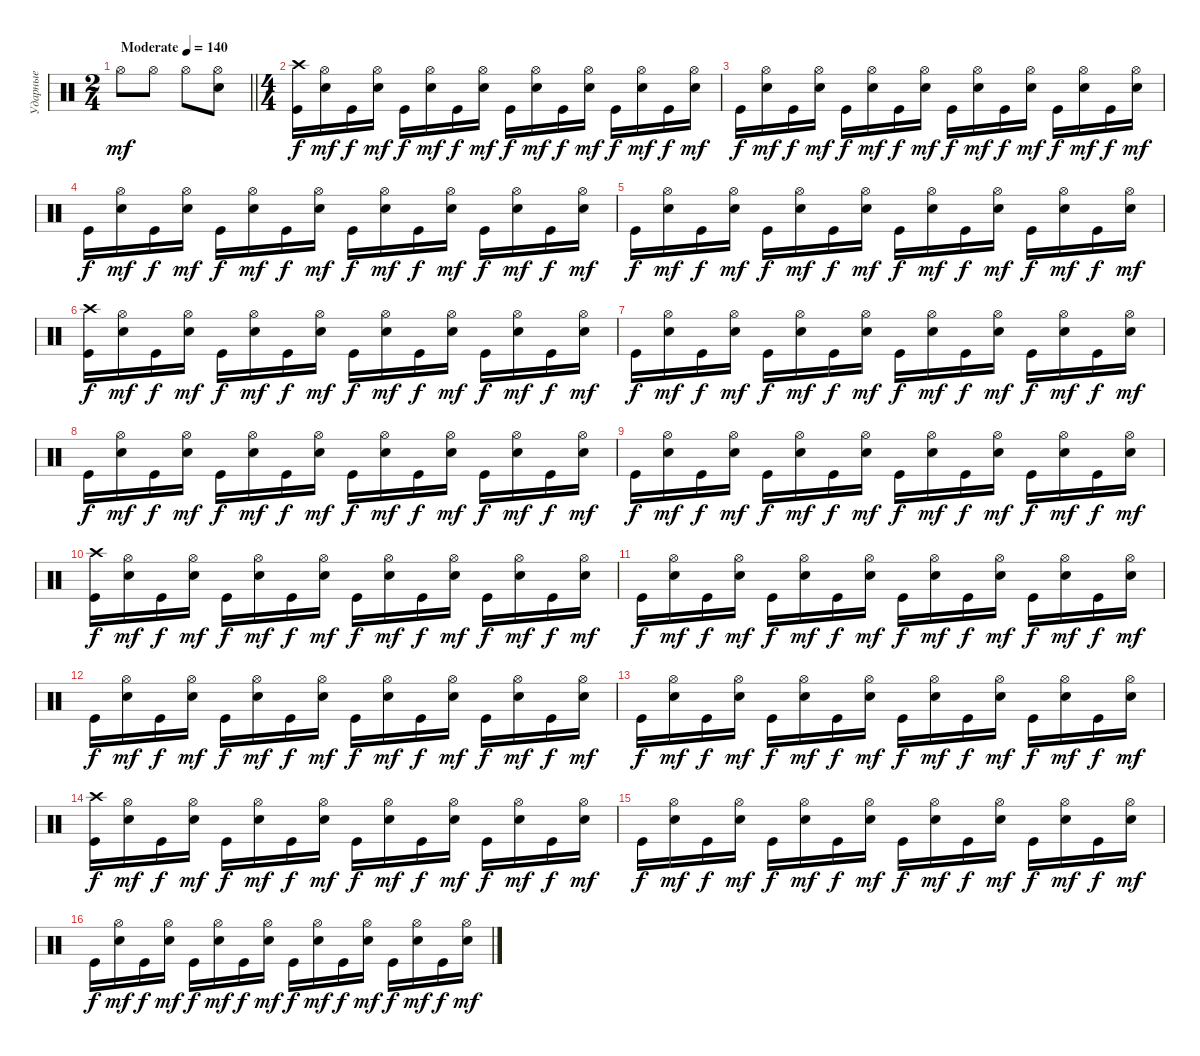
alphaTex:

\track ("Ударные" "Ударные") {instrument percussion}
\staff {score}
\articulation defaults
\ts (2 4)
\tempo (140 "Moderate")
\clef neutral
\barLineRight lightlight
\ks c "Hi-Hat (open)".8{dy mf} "Hi-Hat (open)".8 "Hi-Hat (open)".8
("Electric Snare (hit)" "Hi-Hat (open)").8 |
\ts (4 4)
\section ("" "")
("Kick (hit)" "Crash high (hit)").16{dy f} ("Electric Snare (hit)" "Hi-Hat (open)").16{dy mf} "Kick (hit)".16{dy f} ("Electric Snare (hit)" "Hi-Hat (open)").16{dy mf} "Kick (hit)".16{dy f} ("Electric Snare (hit)" "Hi-Hat (open)").16{dy mf} "Kick (hit)".16{dy f} ("Electric Snare (hit)" "Hi-Hat (open)").16{dy mf} "Kick (hit)".16{dy f} ("Electric Snare (hit)" "Hi-Hat (open)").16{dy mf} "Kick (hit)".16{dy f} ("Electric Snare (hit)" "Hi-Hat (open)").16{dy mf} "Kick (hit)".16{dy f} ("Electric Snare (hit)" "Hi-Hat (open)").16{dy mf} "Kick (hit)".16{dy f} ("Electric Snare (hit)" "Hi-Hat (open)").16{dy mf} |
"Kick (hit)".16{dy f} ("Electric Snare (hit)" "Hi-Hat (open)").16{dy mf} "Kick (hit)".16{dy f} ("Electric Snare (hit)" "Hi-Hat (open)").16{dy mf} "Kick (hit)".16{dy f} ("Electric Snare (hit)" "Hi-Hat (open)").16{dy mf} "Kick (hit)".16{dy f} ("Electric Snare (hit)" "Hi-Hat (open)").16{dy mf} "Kick (hit)".16{dy f} ("Electric Snare (hit)" "Hi-Hat (open)").16{dy mf} "Kick (hit)".16{dy f} ("Electric Snare (hit)" "Hi-Hat (open)").16{dy mf} "Kick (hit)".16{dy f} ("Electric Snare (hit)" "Hi-Hat (open)").16{dy mf} "Kick (hit)".16{dy f} ("Electric Snare (hit)" "Hi-Hat (open)").16{dy mf} |
"Kick (hit)".16{dy f} ("Electric Snare (hit)" "Hi-Hat (open)").16{dy mf} "Kick (hit)".16{dy f} ("Electric Snare (hit)" "Hi-Hat (open)").16{dy mf} "Kick (hit)".16{dy f} ("Electric Snare (hit)" "Hi-Hat (open)").16{dy mf} "Kick (hit)".16{dy f} ("Electric Snare (hit)" "Hi-Hat (open)").16{dy mf} "Kick (hit)".16{dy f} ("Electric Snare (hit)" "Hi-Hat (open)").16{dy mf} "Kick (hit)".16{dy f} ("Electric Snare (hit)" "Hi-Hat (open)").16{dy mf} "Kick (hit)".16{dy f} ("Electric Snare (hit)" "Hi-Hat (open)").16{dy mf} "Kick (hit)".16{dy f} ("Electric Snare (hit)" "Hi-Hat (open)").16{dy mf} |
"Kick (hit)".16{dy f} ("Electric Snare (hit)" "Hi-Hat (open)").16{dy mf} "Kick (hit)".16{dy f} ("Electric Snare (hit)" "Hi-Hat (open)").16{dy mf} "Kick (hit)".16{dy f} ("Electric Snare (hit)" "Hi-Hat (open)").16{dy mf} "Kick (hit)".16{dy f} ("Electric Snare (hit)" "Hi-Hat (open)").16{dy mf} "Kick (hit)".16{dy f} ("Electric Snare (hit)" "Hi-Hat (open)").16{dy mf} "Kick (hit)".16{dy f} ("Electric Snare (hit)" "Hi-Hat (open)").16{dy mf} "Kick (hit)".16{dy f} ("Electric Snare (hit)" "Hi-Hat (open)").16{dy mf} "Kick (hit)".16{dy f} ("Electric Snare (hit)" "Hi-Hat (open)").16{dy mf} |
("Kick (hit)" "Crash high (hit)").16{dy f} ("Electric Snare (hit)" "Hi-Hat (open)").16{dy mf} "Kick (hit)".16{dy f} ("Electric Snare (hit)" "Hi-Hat (open)").16{dy mf} "Kick (hit)".16{dy f} ("Electric Snare (hit)" "Hi-Hat (open)").16{dy mf} "Kick (hit)".16{dy f} ("Electric Snare (hit)" "Hi-Hat (open)").16{dy mf} "Kick (hit)".16{dy f} ("Electric Snare (hit)" "Hi-Hat (open)").16{dy mf} "Kick (hit)".16{dy f} ("Electric Snare (hit)" "Hi-Hat (open)").16{dy mf} "Kick (hit)".16{dy f} ("Electric Snare (hit)" "Hi-Hat (open)").16{dy mf} "Kick (hit)".16{dy f} ("Electric Snare (hit)" "Hi-Hat (open)").16{dy mf} |
"Kick (hit)".16{dy f} ("Electric Snare (hit)" "Hi-Hat (open)").16{dy mf} "Kick (hit)".16{dy f} ("Electric Snare (hit)" "Hi-Hat (open)").16{dy mf} "Kick (hit)".16{dy f} ("Electric Snare (hit)" "Hi-Hat (open)").16{dy mf} "Kick (hit)".16{dy f} ("Electric Snare (hit)" "Hi-Hat (open)").16{dy mf} "Kick (hit)".16{dy f} ("Electric Snare (hit)" "Hi-Hat (open)").16{dy mf} "Kick (hit)".16{dy f} ("Electric Snare (hit)" "Hi-Hat (open)").16{dy mf} "Kick (hit)".16{dy f} ("Electric Snare (hit)" "Hi-Hat (open)").16{dy mf} "Kick (hit)".16{dy f} ("Electric Snare (hit)" "Hi-Hat (open)").16{dy mf} |
"Kick (hit)".16{dy f} ("Electric Snare (hit)" "Hi-Hat (open)").16{dy mf} "Kick (hit)".16{dy f} ("Electric Snare (hit)" "Hi-Hat (open)").16{dy mf} "Kick (hit)".16{dy f} ("Electric Snare (hit)" "Hi-Hat (open)").16{dy mf} "Kick (hit)".16{dy f} ("Electric Snare (hit)" "Hi-Hat (open)").16{dy mf} "Kick (hit)".16{dy f} ("Electric Snare (hit)" "Hi-Hat (open)").16{dy mf} "Kick (hit)".16{dy f} ("Electric Snare (hit)" "Hi-Hat (open)").16{dy mf} "Kick (hit)".16{dy f} ("Electric Snare (hit)" "Hi-Hat (open)").16{dy mf} "Kick (hit)".16{dy f} ("Electric Snare (hit)" "Hi-Hat (open)").16{dy mf} |
"Kick (hit)".16{dy f} ("Electric Snare (hit)" "Hi-Hat (open)").16{dy mf} "Kick (hit)".16{dy f} ("Electric Snare (hit)" "Hi-Hat (open)").16{dy mf} "Kick (hit)".16{dy f} ("Electric Snare (hit)" "Hi-Hat (open)").16{dy mf} "Kick (hit)".16{dy f} ("Electric Snare (hit)" "Hi-Hat (open)").16{dy mf} "Kick (hit)".16{dy f} ("Electric Snare (hit)" "Hi-Hat (open)").16{dy mf} "Kick (hit)".16{dy f} ("Electric Snare (hit)" "Hi-Hat (open)").16{dy mf} "Kick (hit)".16{dy f} ("Electric Snare (hit)" "Hi-Hat (open)").16{dy mf} "Kick (hit)".16{dy f} ("Electric Snare (hit)" "Hi-Hat (open)").16{dy mf} |
("Kick (hit)" "Crash high (hit)").16{dy f} ("Electric Snare (hit)" "Hi-Hat (open)").16{dy mf} "Kick (hit)".16{dy f} ("Electric Snare (hit)" "Hi-Hat (open)").16{dy mf} "Kick (hit)".16{dy f} ("Electric Snare (hit)" "Hi-Hat (open)").16{dy mf} "Kick (hit)".16{dy f} ("Electric Snare (hit)" "Hi-Hat (open)").16{dy mf} "Kick (hit)".16{dy f} ("Electric Snare (hit)" "Hi-Hat (open)").16{dy mf} "Kick (hit)".16{dy f} ("Electric Snare (hit)" "Hi-Hat (open)").16{dy mf} "Kick (hit)".16{dy f} ("Electric Snare (hit)" "Hi-Hat (open)").16{dy mf} "Kick (hit)".16{dy f} ("Electric Snare (hit)" "Hi-Hat (open)").16{dy mf} |
"Kick (hit)".16{dy f} ("Electric Snare (hit)" "Hi-Hat (open)").16{dy mf} "Kick (hit)".16{dy f} ("Electric Snare (hit)" "Hi-Hat (open)").16{dy mf} "Kick (hit)".16{dy f} ("Electric Snare (hit)" "Hi-Hat (open)").16{dy mf} "Kick (hit)".16{dy f} ("Electric Snare (hit)" "Hi-Hat (open)").16{dy mf} "Kick (hit)".16{dy f} ("Electric Snare (hit)" "Hi-Hat (open)").16{dy mf} "Kick (hit)".16{dy f} ("Electric Snare (hit)" "Hi-Hat (open)").16{dy mf} "Kick (hit)".16{dy f} ("Electric Snare (hit)" "Hi-Hat (open)").16{dy mf} "Kick (hit)".16{dy f} ("Electric Snare (hit)" "Hi-Hat (open)").16{dy mf} |
"Kick (hit)".16{dy f} ("Electric Snare (hit)" "Hi-Hat (open)").16{dy mf} "Kick (hit)".16{dy f} ("Electric Snare (hit)" "Hi-Hat (open)").16{dy mf} "Kick (hit)".16{dy f} ("Electric Snare (hit)" "Hi-Hat (open)").16{dy mf} "Kick (hit)".16{dy f} ("Electric Snare (hit)" "Hi-Hat (open)").16{dy mf} "Kick (hit)".16{dy f} ("Electric Snare (hit)" "Hi-Hat (open)").16{dy mf} "Kick (hit)".16{dy f} ("Electric Snare (hit)" "Hi-Hat (open)").16{dy mf} "Kick (hit)".16{dy f} ("Electric Snare (hit)" "Hi-Hat (open)").16{dy mf} "Kick (hit)".16{dy f} ("Electric Snare (hit)" "Hi-Hat (open)").16{dy mf} |
"Kick (hit)".16{dy f} ("Electric Snare (hit)" "Hi-Hat (open)").16{dy mf} "Kick (hit)".16{dy f} ("Electric Snare (hit)" "Hi-Hat (open)").16{dy mf} "Kick (hit)".16{dy f} ("Electric Snare (hit)" "Hi-Hat (open)").16{dy mf} "Kick (hit)".16{dy f} ("Electric Snare (hit)" "Hi-Hat (open)").16{dy mf} "Kick (hit)".16{dy f} ("Electric Snare (hit)" "Hi-Hat (open)").16{dy mf} "Kick (hit)".16{dy f} ("Electric Snare (hit)" "Hi-Hat (open)").16{dy mf} "Kick (hit)".16{dy f} ("Electric Snare (hit)" "Hi-Hat (open)").16{dy mf} "Kick (hit)".16{dy f} ("Electric Snare (hit)" "Hi-Hat (open)").16{dy mf} |
("Kick (hit)" "Crash high (hit)").16{dy f} ("Electric Snare (hit)" "Hi-Hat (open)").16{dy mf} "Kick (hit)".16{dy f} ("Electric Snare (hit)" "Hi-Hat (open)").16{dy mf} "Kick (hit)".16{dy f} ("Electric Snare (hit)" "Hi-Hat (open)").16{dy mf} "Kick (hit)".16{dy f} ("Electric Snare (hit)" "Hi-Hat (open)").16{dy mf} "Kick (hit)".16{dy f} ("Electric Snare (hit)" "Hi-Hat (open)").16{dy mf} "Kick (hit)".16{dy f} ("Electric Snare (hit)" "Hi-Hat (open)").16{dy mf} "Kick (hit)".16{dy f} ("Electric Snare (hit)" "Hi-Hat (open)").16{dy mf} "Kick (hit)".16{dy f} ("Electric Snare (hit)" "Hi-Hat (open)").16{dy mf} |
"Kick (hit)".16{dy f} ("Electric Snare (hit)" "Hi-Hat (open)").16{dy mf} "Kick (hit)".16{dy f} ("Electric Snare (hit)" "Hi-Hat (open)").16{dy mf} "Kick (hit)".16{dy f} ("Electric Snare (hit)" "Hi-Hat (open)").16{dy mf} "Kick (hit)".16{dy f} ("Electric Snare (hit)" "Hi-Hat (open)").16{dy mf} "Kick (hit)".16{dy f} ("Electric Snare (hit)" "Hi-Hat (open)").16{dy mf} "Kick (hit)".16{dy f} ("Electric Snare (hit)" "Hi-Hat (open)").16{dy mf} "Kick (hit)".16{dy f} ("Electric Snare (hit)" "Hi-Hat (open)").16{dy mf} "Kick (hit)".16{dy f} ("Electric Snare (hit)" "Hi-Hat (open)").16{dy mf} |
"Kick (hit)".16{dy f} ("Electric Snare (hit)" "Hi-Hat (open)").16{dy mf} "Kick (hit)".16{dy f} ("Electric Snare (hit)" "Hi-Hat (open)").16{dy mf} "Kick (hit)".16{dy f} ("Electric Snare (hit)" "Hi-Hat (open)").16{dy mf} "Kick (hit)".16{dy f} ("Electric Snare (hit)" "Hi-Hat (open)").16{dy mf} "Kick (hit)".16{dy f} ("Electric Snare (hit)" "Hi-Hat (open)").16{dy mf} "Kick (hit)".16{dy f} ("Electric Snare (hit)" "Hi-Hat (open)").16{dy mf} "Kick (hit)".16{dy f} ("Electric Snare (hit)" "Hi-Hat (open)").16{dy mf} "Kick (hit)".16{dy f} ("Electric Snare (hit)" "Hi-Hat (open)").16{dy mf}
